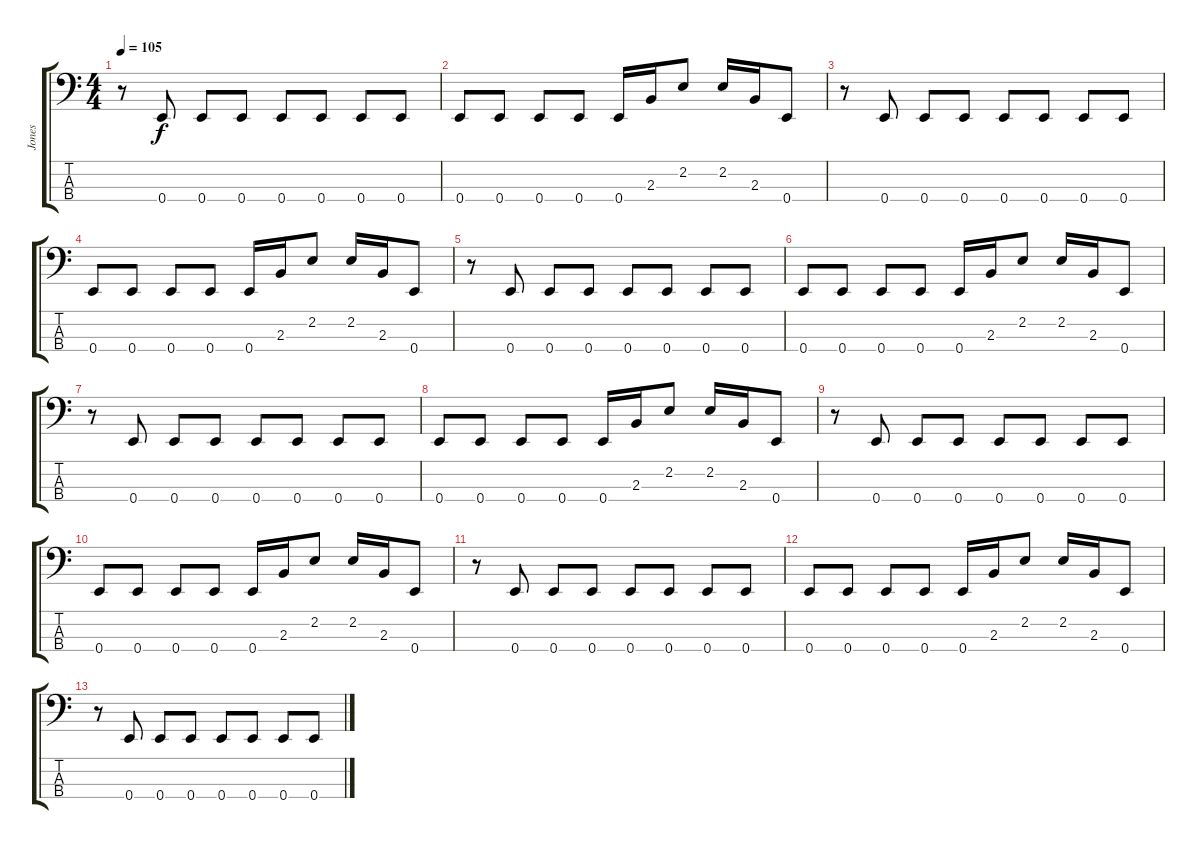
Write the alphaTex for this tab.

\track ("Jones" "Jones") {instrument electricbassfinger}
\staff {score tabs}
\tuning (G2 D2 A1 E1) {hide}
\ts (4 4)
\tempo 105
\clef f4
\ks c
r.8{dy f} 0.4.8 0.4.8 0.4.8 0.4.8 0.4.8 0.4.8 0.4.8 |
0.4.8 0.4.8 0.4.8 0.4.8 0.4.16 2.3.16 2.2.8 2.2.16 2.3.16 0.4.8 |
r.8 0.4.8 0.4.8 0.4.8 0.4.8 0.4.8 0.4.8 0.4.8 |
0.4.8 0.4.8 0.4.8 0.4.8 0.4.16 2.3.16 2.2.8 2.2.16 2.3.16 0.4.8 |
r.8 0.4.8 0.4.8 0.4.8 0.4.8 0.4.8 0.4.8 0.4.8 |
0.4.8 0.4.8 0.4.8 0.4.8 0.4.16 2.3.16 2.2.8 2.2.16 2.3.16 0.4.8 |
r.8{volume 13} 0.4.8 0.4.8 0.4.8 0.4.8 0.4.8 0.4.8 0.4.8 |
0.4.8{volume 12} 0.4.8 0.4.8 0.4.8 0.4.16 2.3.16 2.2.8 2.2.16 2.3.16 0.4.8 |
r.8{volume 11} 0.4.8 0.4.8 0.4.8 0.4.8 0.4.8 0.4.8 0.4.8 |
0.4.8{volume 10} 0.4.8 0.4.8 0.4.8 0.4.16 2.3.16 2.2.8 2.2.16 2.3.16 0.4.8 |
r.8{volume 8} 0.4.8 0.4.8 0.4.8 0.4.8 0.4.8 0.4.8 0.4.8 |
0.4.8{volume 6} 0.4.8 0.4.8 0.4.8 0.4.16 2.3.16 2.2.8 2.2.16 2.3.16 0.4.8 |
r.8{volume 4} 0.4.8 0.4.8 0.4.8 0.4.8 0.4.8 0.4.8 0.4.8
